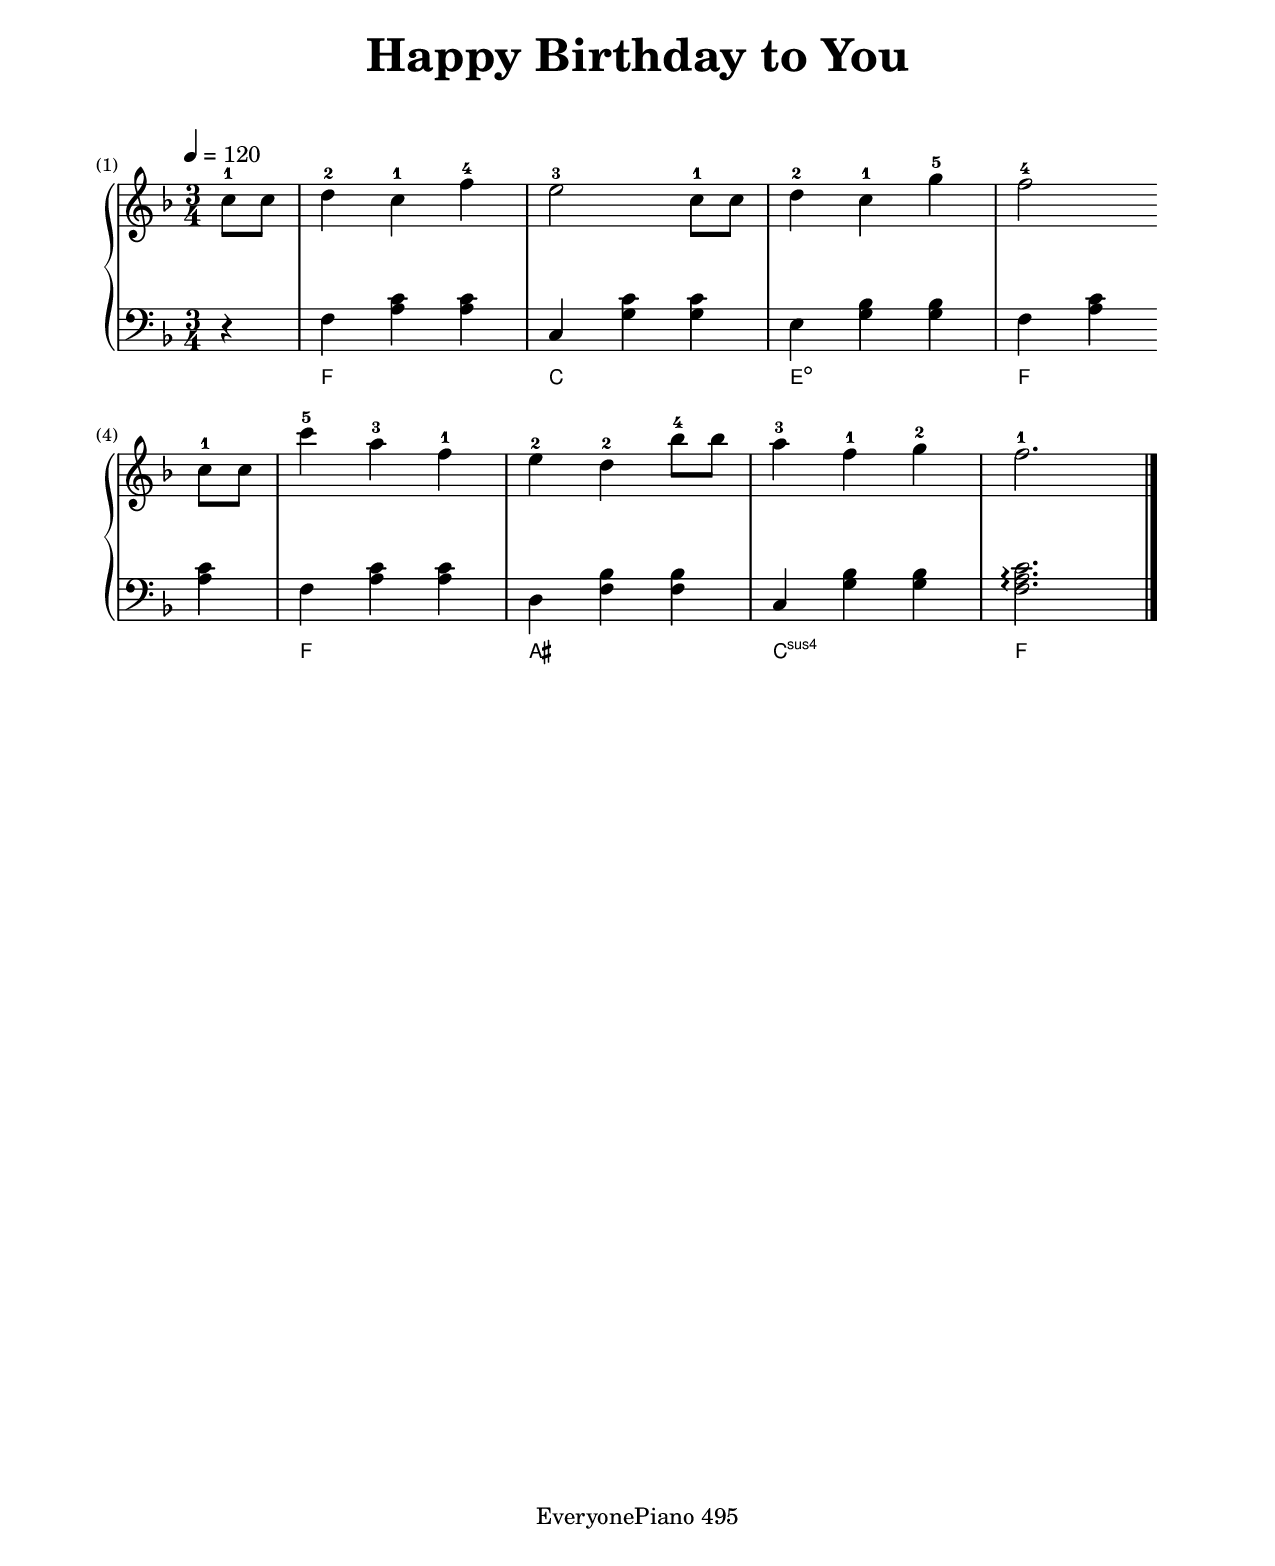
\version "2.24.3"
\include "../template.v1.ly"

\header {
  title = \markup \override #'((font-size . 6)) "Happy Birthday to You"
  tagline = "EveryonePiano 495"
}

\markup \vspace #1.25

chordC    = { c4 <<g4 c'4>> <<g4 c'4>> }
chordCsus = { c4 <<g4 bf4>> <<g4 bf4>> }
chordEdim = { e4 <<g4 bf4>> <<g4 bf4>> }
chordF    = { f4 <<a4 c'4>> <<a4 c'4>> }
chordAs   = { d4 <<f4 bf4>> <<f4 bf4>> }

\score {
  \new PianoStaff <<
    \new Staff {
      \tempo 4 = 120
      \clef treble
      \key f \major
      \time 3/4
      
      \partial 4 c''8^1 c''8 | d''4^2  c''4^1 f''4^4 | e''2^3        c''8^1  c''8  | d''4^2 c''4^1 g''4^5 | f''2^4  \bar "" \break
                 c''8^1 c''8 | c'''4^5 a''4^3 f''4^1 | e''4^2 d''4^2 bf''8^4 bf''8 | a''4^3 f''4^1 g''4^2 | f''2.^1 \bar "|."
    }
    \new Staff {
      \clef bass
      \key f \major
      \time 3/4
      
      \partial 4 r4 | \chordF | \chordC  | \chordEdim |
      \chordF       | \chordF | \chordAs | \chordCsus | <f a c'>2.\arpeggio
    }
    \chords {
      \set noChordSymbol = ""
      r4  f2. c2.  e2.:dim
      f2. f2. as2. c2.:sus f2.
    }
  >>
  \layout {}
  \midi {}
}
